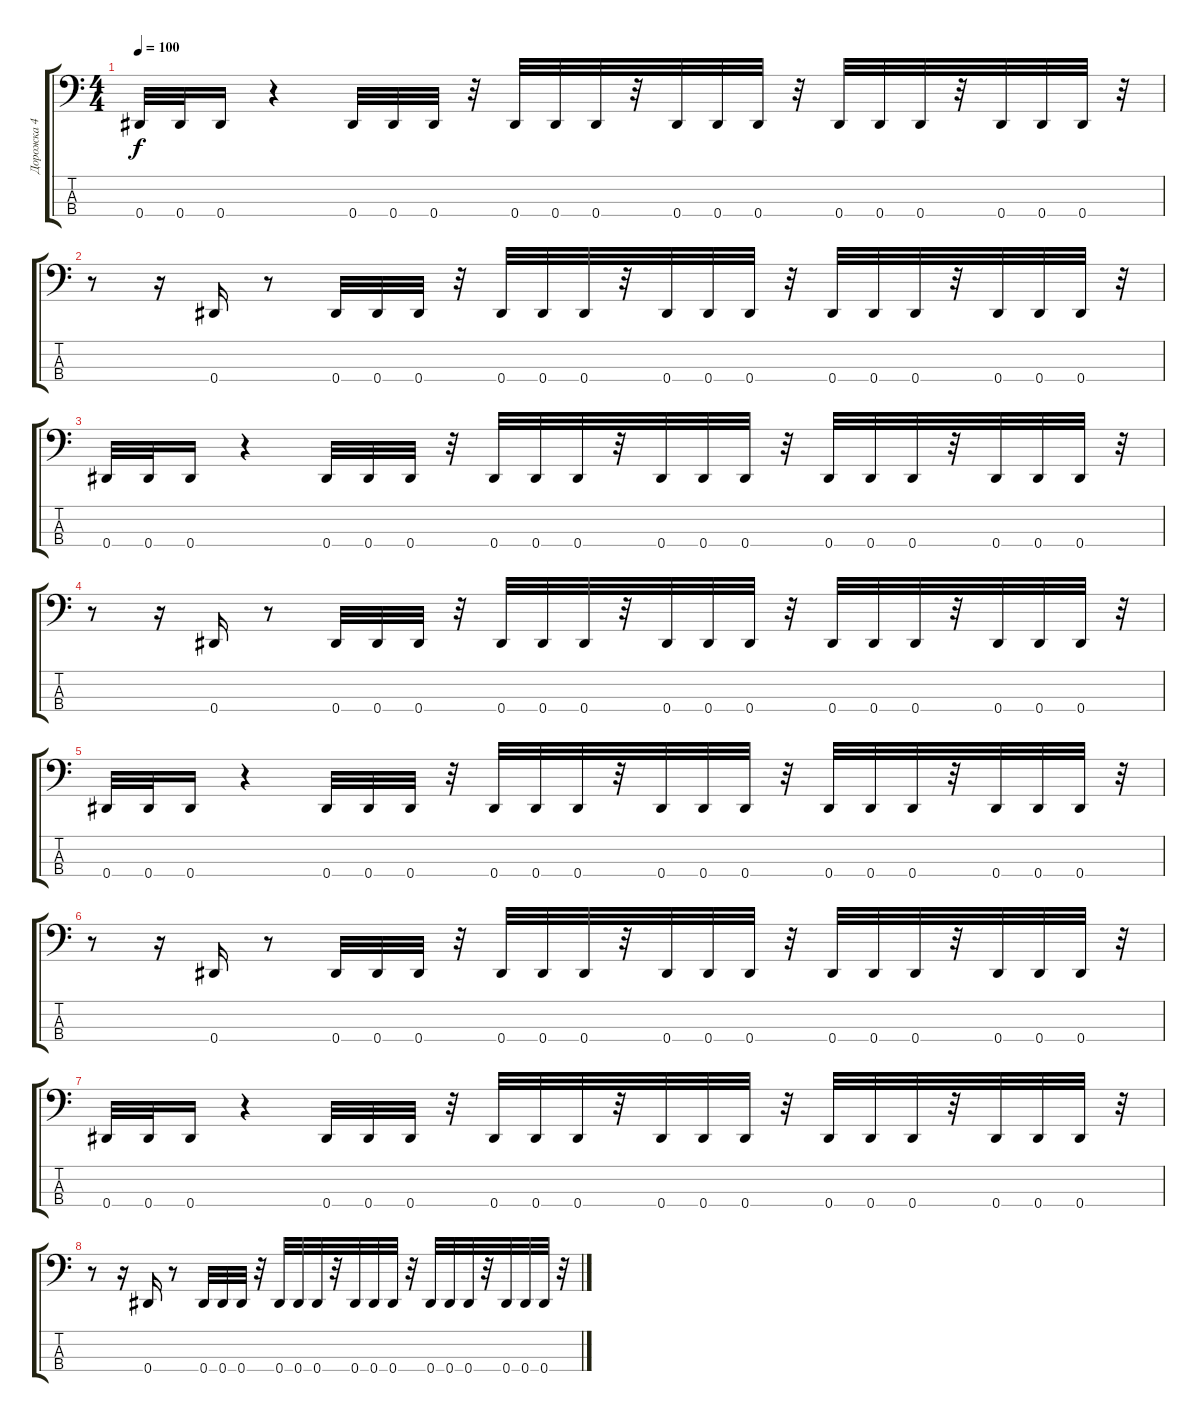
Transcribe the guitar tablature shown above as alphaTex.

\track ("Дорожка 4" "Дорожка 4") {instrument electricbassfinger}
\staff {score tabs}
\tuning (Gb2 Db2 Ab1 Eb1) {hide}
\ts (4 4)
\tempo 100
\clef f4
\ks c
0.4.32{dy f} 0.4.32 0.4.16 r.4 0.4.32 0.4.32 0.4.32 r.32 0.4.32 0.4.32 0.4.32 r.32 0.4.32 0.4.32 0.4.32 r.32 0.4.32 0.4.32 0.4.32 r.32 0.4.32 0.4.32 0.4.32 r.32 |
r.8 r.16 0.4.16 r.8 0.4.32 0.4.32 0.4.32 r.32 0.4.32 0.4.32 0.4.32 r.32 0.4.32 0.4.32 0.4.32 r.32 0.4.32 0.4.32 0.4.32 r.32 0.4.32 0.4.32 0.4.32 r.32 |
0.4.32 0.4.32 0.4.16 r.4 0.4.32 0.4.32 0.4.32 r.32 0.4.32 0.4.32 0.4.32 r.32 0.4.32 0.4.32 0.4.32 r.32 0.4.32 0.4.32 0.4.32 r.32 0.4.32 0.4.32 0.4.32 r.32 |
r.8 r.16 0.4.16 r.8 0.4.32 0.4.32 0.4.32 r.32 0.4.32 0.4.32 0.4.32 r.32 0.4.32 0.4.32 0.4.32 r.32 0.4.32 0.4.32 0.4.32 r.32 0.4.32 0.4.32 0.4.32 r.32 |
0.4.32 0.4.32 0.4.16 r.4 0.4.32 0.4.32 0.4.32 r.32 0.4.32 0.4.32 0.4.32 r.32 0.4.32 0.4.32 0.4.32 r.32 0.4.32 0.4.32 0.4.32 r.32 0.4.32 0.4.32 0.4.32 r.32 |
r.8 r.16 0.4.16 r.8 0.4.32 0.4.32 0.4.32 r.32 0.4.32 0.4.32 0.4.32 r.32 0.4.32 0.4.32 0.4.32 r.32 0.4.32 0.4.32 0.4.32 r.32 0.4.32 0.4.32 0.4.32 r.32 |
0.4.32 0.4.32 0.4.16 r.4 0.4.32 0.4.32 0.4.32 r.32 0.4.32 0.4.32 0.4.32 r.32 0.4.32 0.4.32 0.4.32 r.32 0.4.32 0.4.32 0.4.32 r.32 0.4.32 0.4.32 0.4.32 r.32 |
r.8 r.16 0.4.16 r.8 0.4.32 0.4.32 0.4.32 r.32 0.4.32 0.4.32 0.4.32 r.32 0.4.32 0.4.32 0.4.32 r.32 0.4.32 0.4.32 0.4.32 r.32 0.4.32 0.4.32 0.4.32 r.32
